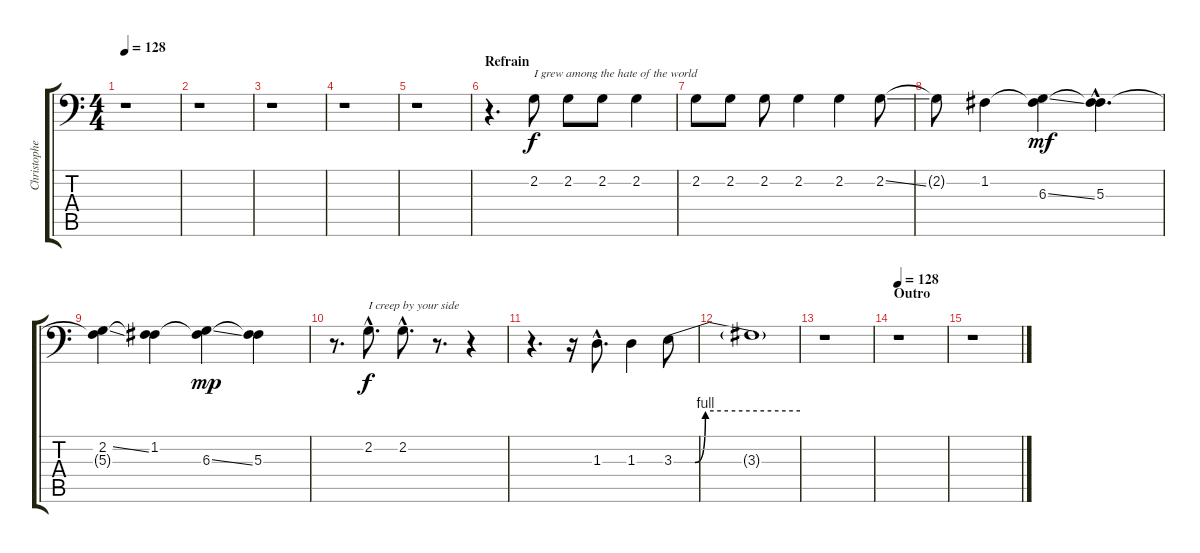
\track ("Christophe DELOBE - Chant" "Christophe") {instrument cello}
\staff {score tabs}
\tuning (Bb3 F3 Db3 Ab2 Eb2 Bb1) {hide}
\ts (4 4)
\tempo 128
\clef f4
\ks c
r.1{dy f} |
r.1 |
r.1 |
r.1 |
r.1 |
\section ("" "Refrain")
r.4{d volume 16 balance 8 instrument cello} 2.2.8{txt "I grew among the hate of the world"} 2.2.8 2.2.8 2.2.4 |
2.2.8 2.2.8 2.2.8 2.2.4 2.2.4 2.2{ss}.8 |
2.2{t}.8 1.2.4 (1.2{t} 6.3{ss}).4{dy mf} (1.2{hac t} 5.3{hac}).4{d} |
(2.2{ss} 5.3{t}).4 (1.2 5.3{t}).4 (1.2{t} 6.3{ss}).4{dy mp} (1.2{t} 5.3).4 |
r.8{d} 2.2{hac}.8{d txt "I creep by your side" dy f} 2.2{hac}.8{d} r.8{d} r.4 |
r.4{d} r.16 1.3{hac}.8{d} 1.3.4 3.3{be (custom 0 0 10 0 15 4 60 4)}.8 |
3.3{t}.1 |
r.1 |
\section ("" "Outro")
\tempo 128
r.1 |
r.1
